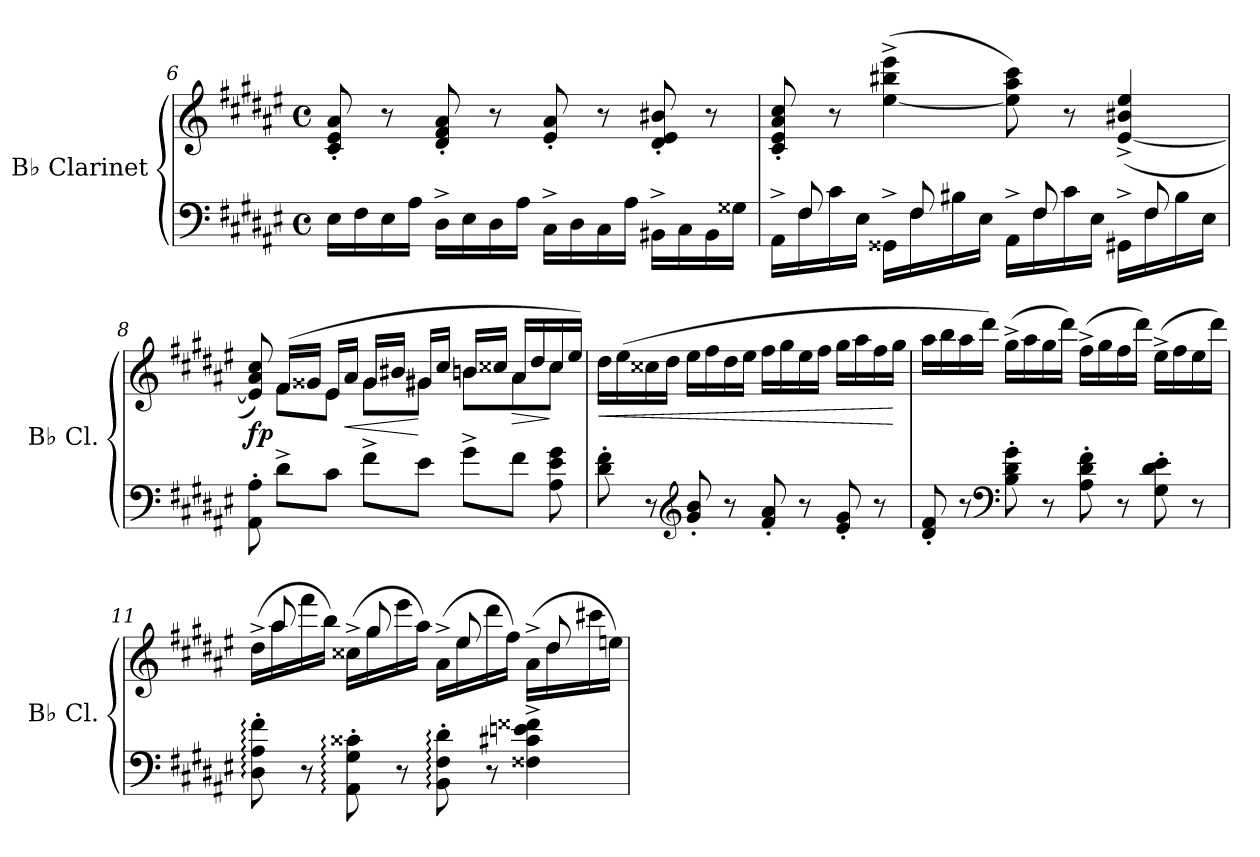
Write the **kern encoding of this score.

**kern	**kern	**dynam
*part1	*part1	*part1
*staff2	*staff1	*staff1/2
*I"B♭ Clarinet	*	*
*I'B♭ Cl.	*	*
*clefF4	*clefG2	*
*ITrd1c2	*ITrd1c2	*
*k[f#c#g#d#]	*k[f#c#g#d#]	*
*M4/4	*M4/4	*
*met(c)	*met(c)	*
=6	=6	=6
16D#\LL	8B/' 8d#/' 8g#/'	.
16E\	.	.
16D#\	8r	.
16G#\JJ	.	.
16C#^\LL	8c#/' 8e/' 8g#/'	.
16D#\	.	.
16C#\	8r	.
16G#\JJ	.	.
16BB^\LL	8d#/' 8g#/'	.
16C#\	.	.
16BB\	8r	.
16G#\JJ	.	.
16AA#X^\LL	8c#/' 8d#/' 8a#X/'	.
16BB\	.	.
16AA#\	8r	.
16F##X\JJ	.	.
!!LO:LB:g=z
=7	=7	=7
*^	*	*
16GG#^\LL	16ryy	8B/' 8d#/' 8g#/' 8b/'	.
16E\	8E/	.	.
16B\	.	8r	.
16D#\JJ	8ryy	.	.
16FF##X^\LL	.	(>[4dd#\^ 4aa#X\^ 4ddd#\^	.
16E\	8E/	.	.
16A#X\	.	.	.
16D#\JJ	8ryy	.	.
16GG#^\LL	.	8dd#\] 8gg#\ 8bb\)	.
16E\	8E/	.	.
16B\	.	8r	.
16D#\JJ	8ryy	.	.
16FF#X^\LL	.	(>[4d#/^ 4a#X/^ 4dd#/^	.
16E\	8E/	.	.
16A#\	.	.	.
16D#\JJ	16ryy	.	.
=8	=8	=8	=8
*	*	*^	*
!	!	!	!	!LO:DY:b
*v	*v	*	*	*
8GG#\' 8G#\'	8d#/] 8g#/ 8b/)	8ryy	fp
8c#^\L	(>16e/LL	8e\L	.
.	16f##X/JJ	.	.
8B\J	16d#/LL	8d#\J	.
!	!	!	!LO:HP:b
.	16g#/JJ	.	<
8e^\L	16f##/LL	8f##\L	.
.	16a#X/JJ	.	.
8d#\J	16f#X/LL	8f#X\J	[
.	16b/JJ	.	.
8f#^\L	16an/LL	8an\L	.
.	16b#X/JJ	.	.
!	!	!	!LO:HP:b
8e\J	16g#/LL	8g#\	>
.	16cc#/	.	.
8G#\ 8d#\ 8f#\	16b#/	8b#\J	]
.	16dd#/JJ)	.	.
*	*v	*v	*
!!LO:PB:g=z
=9	=9	=9
!	!	!LO:HP:b
8c#\' 8e\'	16cc#\LL	<
.	(>16dd#\	.
8r	16b#X\	.
.	16cc#\JJ	.
*clefG2	*	*
8f#/' 8a/'	16dd#\LL	.
.	16ee\	.
8r	16cc#\	.
.	16dd#\JJ	.
8e/' 8g#/'	16ee\LL	.
.	16ff#\	.
8r	16dd#\	.
.	16ee\JJ	.
8d#/' 8f#/'	16ff#\LL	.
.	16gg#\	.
8r	16ee\	.
.	16ff#\JJ	[
=10	=10	=10
8c#/' 8e/'	16gg#\LL	.
.	16aa\	.
8r	16gg#\	.
.	16ccc#\JJ)	.
*clefF4	*	*
8A\' 8c#\' 8f#\'	(>16ff#^\LL	.
.	16gg#\	.
8r	16ff#\	.
.	16ccc#\JJ)	.
8G#\' 8c#\' 8e\'	(>16ee^\LL	.
.	16ff#\	.
8r	16ee\	.
.	16ccc#\JJ)	.
8F#\' 8c#\' 8d#\'	(>16dd#^\LL	.
.	16ee\	.
8r	16dd#\	.
.	16ccc#\JJ)	.
!!LO:LB:g=z
=11	=11	=11
*	*^	*
8C#\:' 8G#\:' 8e\:'	(>16cc#^\LL	16ryy	.
.	16gg#\	8gg#/	.
8r	16eee\	.	.
.	16aa\JJ)	8ryy	.
8GG#\:' 8F#\:' 8B#X\:'	(>16b#X^\LL	.	.
.	16ff#\	8ff#/	.
8r	16ddd#\	.	.
.	16gg#\JJ)	8ryy	.
8AA\:' 8E\:' 8c#\:'	(>16g#^\LL	.	.
.	16dd#\	8dd#/	.
8r	16ccc#\	.	.
.	16ee\JJ)	8ryy	.
4E#X\^ 4Bn\^ 4dn\^ 4e#X\^	(>16g#^\LL	.	.
.	16cc#\	8cc#/	.
.	16bbn\	.	.
.	16ddn\JJ)	16ryy	.
*	*v	*v	*
=	=	=
*-	*-	*-
